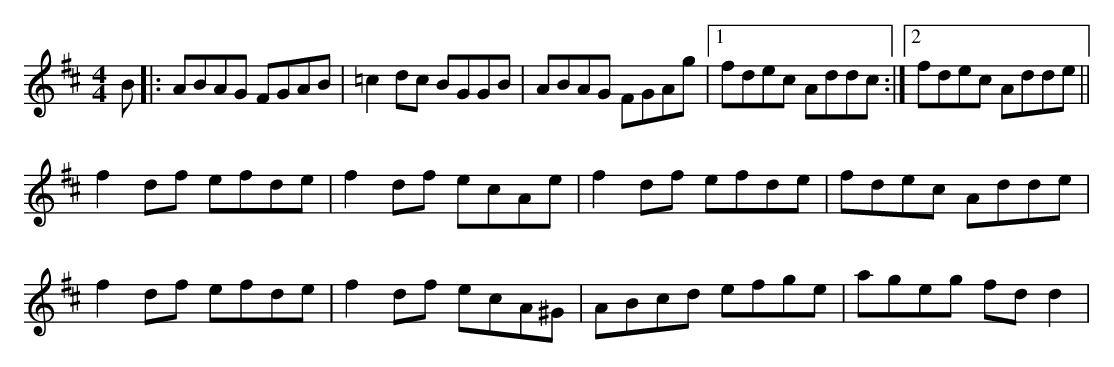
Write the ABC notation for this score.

X:1
M:4/4
K:D
B|:ABAG FGAB|=c2dc BGGB|ABAG FGAg|1 fdec Addc:|2 fdec Adde||
f2df efde|f2df ecAe|f2df efde|fdec Adde|
f2df efde|f2df ecA^G|ABcd efge|ageg fdd2|
